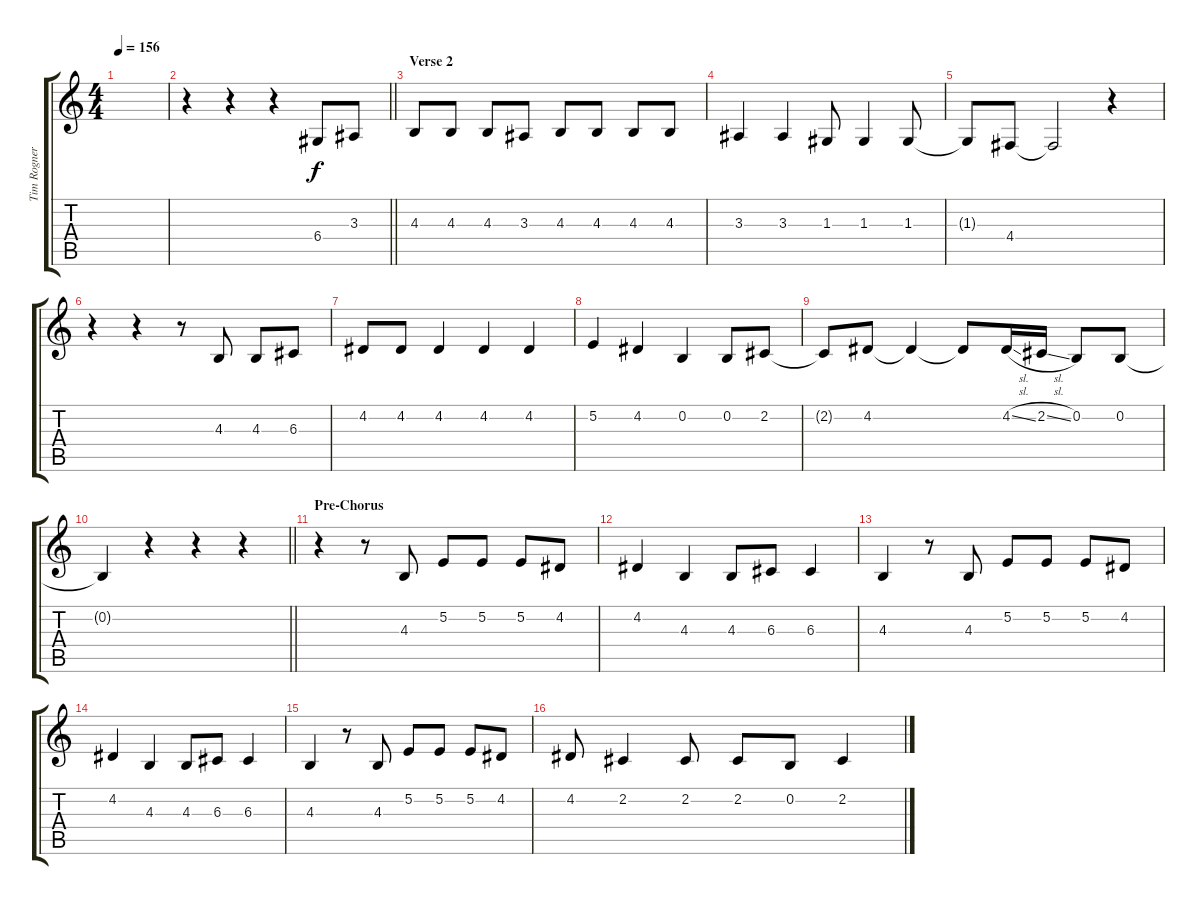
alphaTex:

\track ("Tim Rogner - Vocals" "Tim Rogner") {instrument altosax}
\staff {score tabs}
\tuning (E4 B3 G3 D3 A2 E2) {hide}
\ts (4 4)
\tempo 156
\clef g2
\ks c
|
\barLineRight lightlight
r.4 r.4 r.4 6.4.8{dy f} 3.3.8 |
\section ("" "Verse 2")
4.3.8 4.3.8 4.3.8 3.3.8 4.3.8 4.3.8 4.3.8 4.3.8 |
3.3.4 3.3.4 1.3.8 1.3.4 1.3.8 |
1.3{t}.8 4.4.8 4.4{t}.2 r.4 |
r.4 r.4 r.8 4.3.8 4.3.8 6.3.8 |
4.2.8 4.2.8 4.2.4 4.2.4 4.2.4 |
5.2.4 4.2.4 0.2.4 0.2.8 2.2.8 |
2.2{t}.8 4.2.8 4.2{t}.4 4.2{t}.8 4.2{sl}.16 2.2{sl}.16 0.2.8 0.2.8 |
\barLineRight lightlight
0.2{t}.4 r.4 r.4 r.4 |
\section ("" "Pre-Chorus")
r.4 r.8 4.3.8 5.2.8 5.2.8 5.2.8 4.2.8 |
4.2.4 4.3.4 4.3.8 6.3.8 6.3.4 |
4.3.4 r.8 4.3.8 5.2.8 5.2.8 5.2.8 4.2.8 |
4.2.4 4.3.4 4.3.8 6.3.8 6.3.4 |
4.3.4 r.8 4.3.8 5.2.8 5.2.8 5.2.8 4.2.8 |
4.2.8 2.2.4 2.2.8 2.2.8 0.2.8 2.2.4
